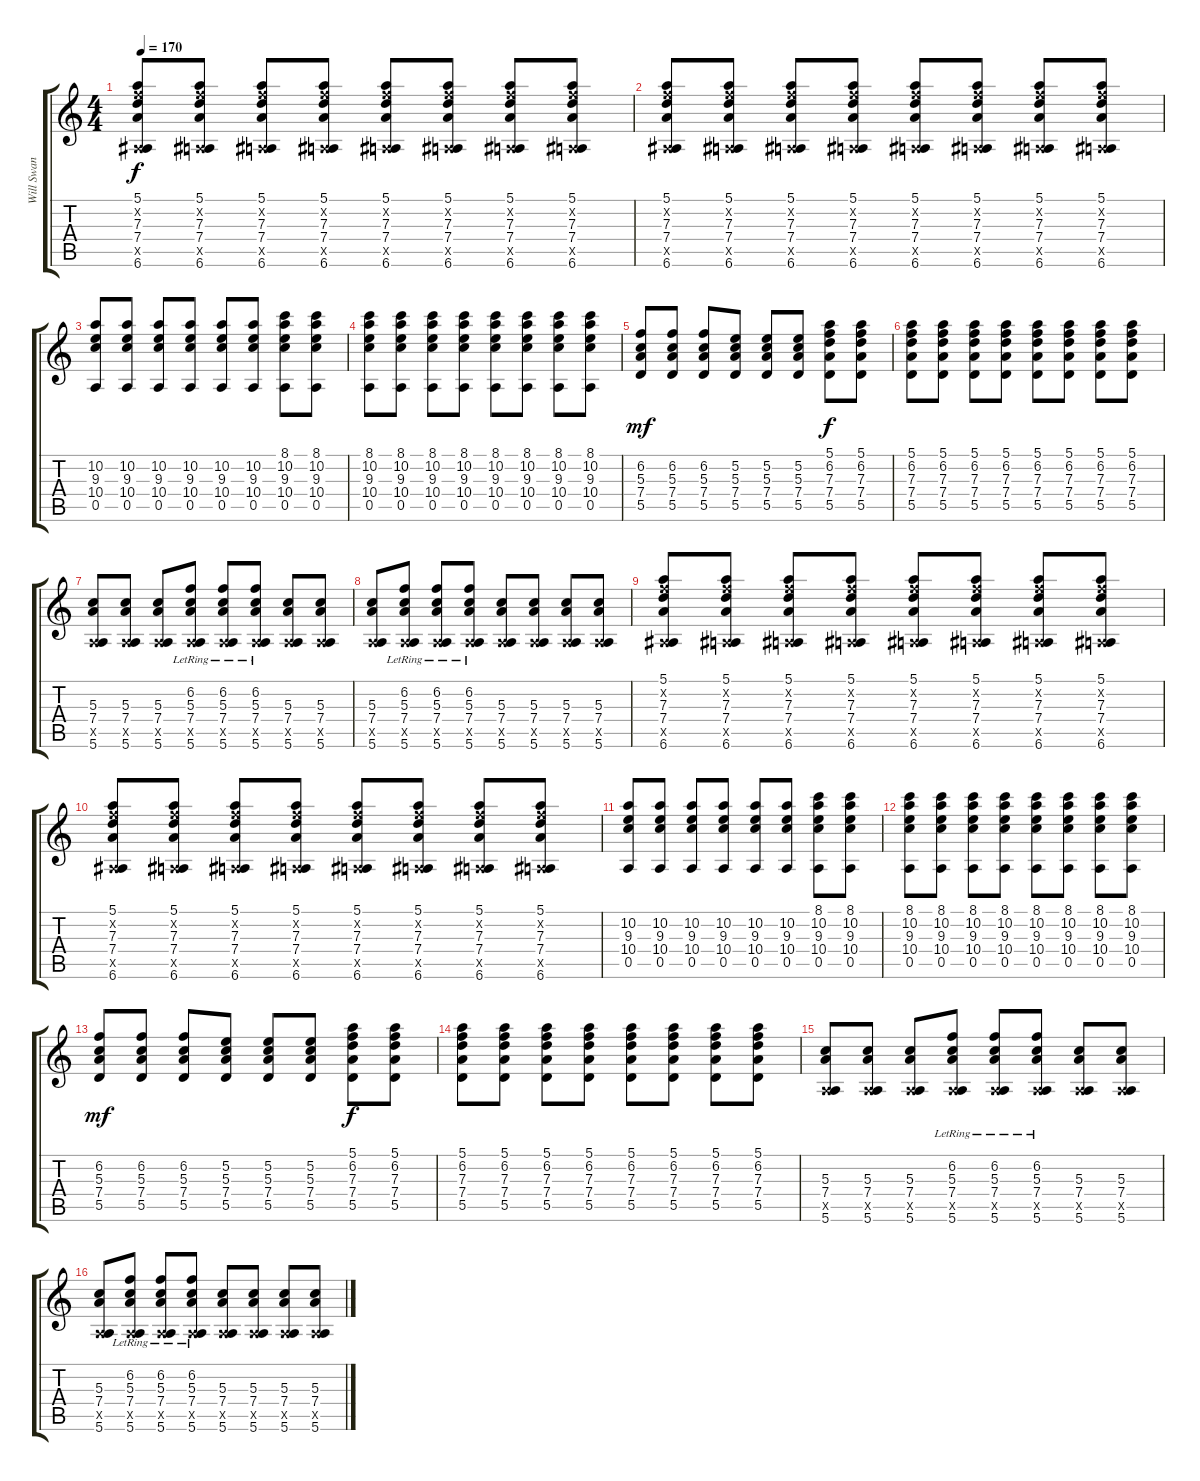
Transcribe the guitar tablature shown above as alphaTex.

\track ("Will Swan (Guitar R)" "Will Swan ") {instrument distortionguitar}
\staff {score tabs}
\tuning (E4 B3 G3 D3 A2 E2) {hide}
\ts (4 4)
\tempo 170
\clef g2
\ks c
(5.1 6.2{x} 7.3 7.4 0.5{x} 6.6).8{dy f} (5.1 6.2{x} 7.3 7.4 0.5{x} 6.6).8 (5.1 6.2{x} 7.3 7.4 0.5{x} 6.6).8 (5.1 6.2{x} 7.3 7.4 0.5{x} 6.6).8 (5.1 6.2{x} 7.3 7.4 0.5{x} 6.6).8 (5.1 6.2{x} 7.3 7.4 0.5{x} 6.6).8 (5.1 6.2{x} 7.3 7.4 0.5{x} 6.6).8 (5.1 6.2{x} 7.3 7.4 0.5{x} 6.6).8 |
(5.1 6.2{x} 7.3 7.4 0.5{x} 6.6).8 (5.1 6.2{x} 7.3 7.4 0.5{x} 6.6).8 (5.1 6.2{x} 7.3 7.4 0.5{x} 6.6).8 (5.1 6.2{x} 7.3 7.4 0.5{x} 6.6).8 (5.1 6.2{x} 7.3 7.4 0.5{x} 6.6).8 (5.1 6.2{x} 7.3 7.4 0.5{x} 6.6).8 (5.1 6.2{x} 7.3 7.4 0.5{x} 6.6).8 (5.1 6.2{x} 7.3 7.4 0.5{x} 6.6).8 |
(10.2 9.3 10.4 0.5).8 (10.2 9.3 10.4 0.5).8 (10.2 9.3 10.4 0.5).8 (10.2 9.3 10.4 0.5).8 (10.2 9.3 10.4 0.5).8 (10.2 9.3 10.4 0.5).8 (8.1 10.2 9.3 10.4 0.5).8 (8.1 10.2 9.3 10.4 0.5).8 |
(8.1 10.2 9.3 10.4 0.5).8 (8.1 10.2 9.3 10.4 0.5).8 (8.1 10.2 9.3 10.4 0.5).8 (8.1 10.2 9.3 10.4 0.5).8 (8.1 10.2 9.3 10.4 0.5).8 (8.1 10.2 9.3 10.4 0.5).8 (8.1 10.2 9.3 10.4 0.5).8 (8.1 10.2 9.3 10.4 0.5).8 |
(6.2 5.3 7.4 5.5).8{dy mf} (6.2 5.3 7.4 5.5).8 (6.2 5.3 7.4 5.5).8 (5.2 5.3 7.4 5.5).8 (5.2 5.3 7.4 5.5).8 (5.2 5.3 7.4 5.5).8 (5.1 6.2 7.3 7.4 5.5).8{dy f} (5.1 6.2 7.3 7.4 5.5).8 |
(5.1 6.2 7.3 7.4 5.5).8 (5.1 6.2 7.3 7.4 5.5).8 (5.1 6.2 7.3 7.4 5.5).8 (5.1 6.2 7.3 7.4 5.5).8 (5.1 6.2 7.3 7.4 5.5).8 (5.1 6.2 7.3 7.4 5.5).8 (5.1 6.2 7.3 7.4 5.5).8 (5.1 6.2 7.3 7.4 5.5).8 |
(5.3 7.4 0.5{x} 5.6).8 (5.3 7.4 0.5{x} 5.6).8 (5.3 7.4 0.5{x} 5.6).8 (6.2{lr} 5.3{lr} 7.4{lr} 0.5{x} 5.6{lr}).8 (6.2{lr} 5.3{lr} 7.4{lr} 0.5{x} 5.6{lr}).8 (6.2{lr} 5.3{lr} 7.4{lr} 0.5{x} 5.6{lr}).8 (5.3 7.4 0.5{x} 5.6).8 (5.3 7.4 0.5{x} 5.6).8 |
(5.3 7.4 0.5{x} 5.6).8 (6.2{lr} 5.3{lr} 7.4{lr} 0.5{x} 5.6{lr}).8 (6.2{lr} 5.3{lr} 7.4{lr} 0.5{x} 5.6{lr}).8 (6.2{lr} 5.3{lr} 7.4{lr} 0.5{x} 5.6{lr}).8 (5.3 7.4 0.5{x} 5.6).8 (5.3 7.4 0.5{x} 5.6).8 (5.3 7.4 0.5{x} 5.6).8 (5.3 7.4 0.5{x} 5.6).8 |
(5.1 6.2{x} 7.3 7.4 0.5{x} 6.6).8 (5.1 6.2{x} 7.3 7.4 0.5{x} 6.6).8 (5.1 6.2{x} 7.3 7.4 0.5{x} 6.6).8 (5.1 6.2{x} 7.3 7.4 0.5{x} 6.6).8 (5.1 6.2{x} 7.3 7.4 0.5{x} 6.6).8 (5.1 6.2{x} 7.3 7.4 0.5{x} 6.6).8 (5.1 6.2{x} 7.3 7.4 0.5{x} 6.6).8 (5.1 6.2{x} 7.3 7.4 0.5{x} 6.6).8 |
(5.1 6.2{x} 7.3 7.4 0.5{x} 6.6).8 (5.1 6.2{x} 7.3 7.4 0.5{x} 6.6).8 (5.1 6.2{x} 7.3 7.4 0.5{x} 6.6).8 (5.1 6.2{x} 7.3 7.4 0.5{x} 6.6).8 (5.1 6.2{x} 7.3 7.4 0.5{x} 6.6).8 (5.1 6.2{x} 7.3 7.4 0.5{x} 6.6).8 (5.1 6.2{x} 7.3 7.4 0.5{x} 6.6).8 (5.1 6.2{x} 7.3 7.4 0.5{x} 6.6).8 |
(10.2 9.3 10.4 0.5).8 (10.2 9.3 10.4 0.5).8 (10.2 9.3 10.4 0.5).8 (10.2 9.3 10.4 0.5).8 (10.2 9.3 10.4 0.5).8 (10.2 9.3 10.4 0.5).8 (8.1 10.2 9.3 10.4 0.5).8 (8.1 10.2 9.3 10.4 0.5).8 |
(8.1 10.2 9.3 10.4 0.5).8 (8.1 10.2 9.3 10.4 0.5).8 (8.1 10.2 9.3 10.4 0.5).8 (8.1 10.2 9.3 10.4 0.5).8 (8.1 10.2 9.3 10.4 0.5).8 (8.1 10.2 9.3 10.4 0.5).8 (8.1 10.2 9.3 10.4 0.5).8 (8.1 10.2 9.3 10.4 0.5).8 |
(6.2 5.3 7.4 5.5).8{dy mf} (6.2 5.3 7.4 5.5).8 (6.2 5.3 7.4 5.5).8 (5.2 5.3 7.4 5.5).8 (5.2 5.3 7.4 5.5).8 (5.2 5.3 7.4 5.5).8 (5.1 6.2 7.3 7.4 5.5).8{dy f} (5.1 6.2 7.3 7.4 5.5).8 |
(5.1 6.2 7.3 7.4 5.5).8 (5.1 6.2 7.3 7.4 5.5).8 (5.1 6.2 7.3 7.4 5.5).8 (5.1 6.2 7.3 7.4 5.5).8 (5.1 6.2 7.3 7.4 5.5).8 (5.1 6.2 7.3 7.4 5.5).8 (5.1 6.2 7.3 7.4 5.5).8 (5.1 6.2 7.3 7.4 5.5).8 |
(5.3 7.4 0.5{x} 5.6).8 (5.3 7.4 0.5{x} 5.6).8 (5.3 7.4 0.5{x} 5.6).8 (6.2{lr} 5.3{lr} 7.4{lr} 0.5{x} 5.6{lr}).8 (6.2{lr} 5.3{lr} 7.4{lr} 0.5{x} 5.6{lr}).8 (6.2{lr} 5.3{lr} 7.4{lr} 0.5{x} 5.6{lr}).8 (5.3 7.4 0.5{x} 5.6).8 (5.3 7.4 0.5{x} 5.6).8 |
(5.3 7.4 0.5{x} 5.6).8 (6.2{lr} 5.3{lr} 7.4{lr} 0.5{x} 5.6{lr}).8 (6.2{lr} 5.3{lr} 7.4{lr} 0.5{x} 5.6{lr}).8 (6.2{lr} 5.3{lr} 7.4{lr} 0.5{x} 5.6{lr}).8 (5.3 7.4 0.5{x} 5.6).8 (5.3 7.4 0.5{x} 5.6).8 (5.3 7.4 0.5{x} 5.6).8 (5.3 7.4 0.5{x} 5.6).8
